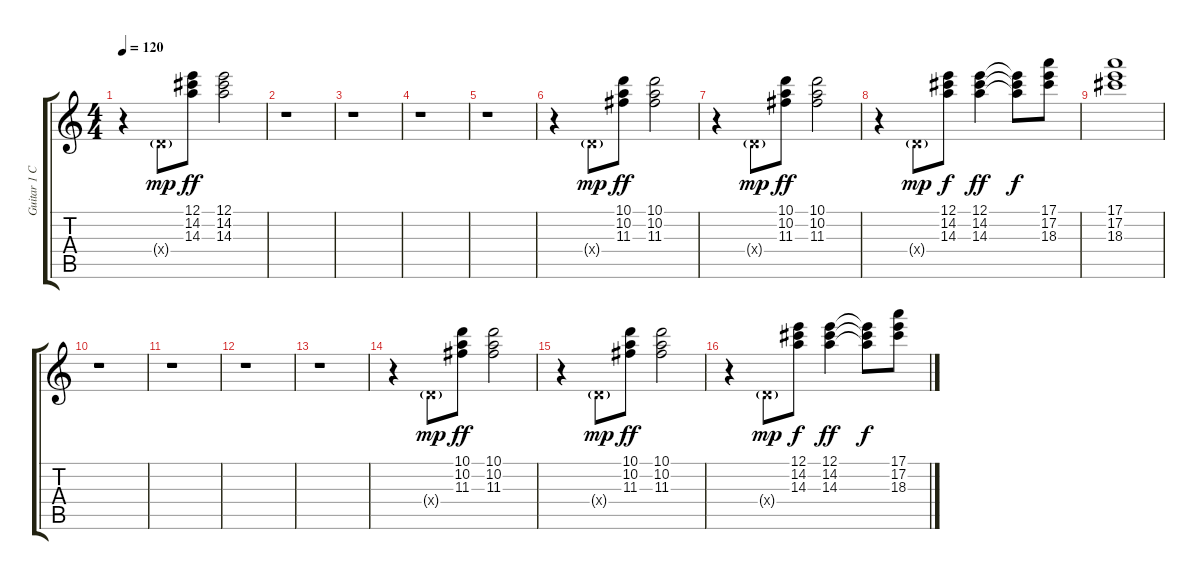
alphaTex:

\track ("Guitar 1 C. Burchill :P" "Guitar 1 C") {instrument overdrivenguitar}
\staff {score tabs}
\tuning (E4 B3 G3 D3 A2 E2) {hide}
\ts (4 4)
\tempo 120
\clef g2
\ks c
r.4{dy ff} 0.4{g x}.8{dy mp} (12.1 14.2 14.3).8{dy ff} (12.1 14.2 14.3).2 |
r.1 |
r.1 |
r.1 |
r.1 |
r.4 0.4{g x}.8{dy mp} (10.1 10.2 11.3).8{dy ff} (10.1 10.2 11.3).2 |
r.4 0.4{g x}.8{dy mp} (10.1 10.2 11.3).8{dy ff} (10.1 10.2 11.3).2 |
r.4 0.4{g x}.8{dy mp} (12.1 14.2 14.3).8{dy f} (12.1 14.2 14.3).4{dy ff} (12.1{t} 14.2{t} 14.3{t}).8{dy f} (17.1 17.2 18.3).8 |
(17.1 17.2 18.3).1 |
r.1 |
r.1 |
r.1 |
r.1 |
r.4 0.4{g x}.8{dy mp} (10.1 10.2 11.3).8{dy ff} (10.1 10.2 11.3).2 |
r.4 0.4{g x}.8{dy mp} (10.1 10.2 11.3).8{dy ff} (10.1 10.2 11.3).2 |
r.4 0.4{g x}.8{dy mp} (12.1 14.2 14.3).8{dy f} (12.1 14.2 14.3).4{dy ff} (12.1{t} 14.2{t} 14.3{t}).8{dy f} (17.1 17.2 18.3).8
